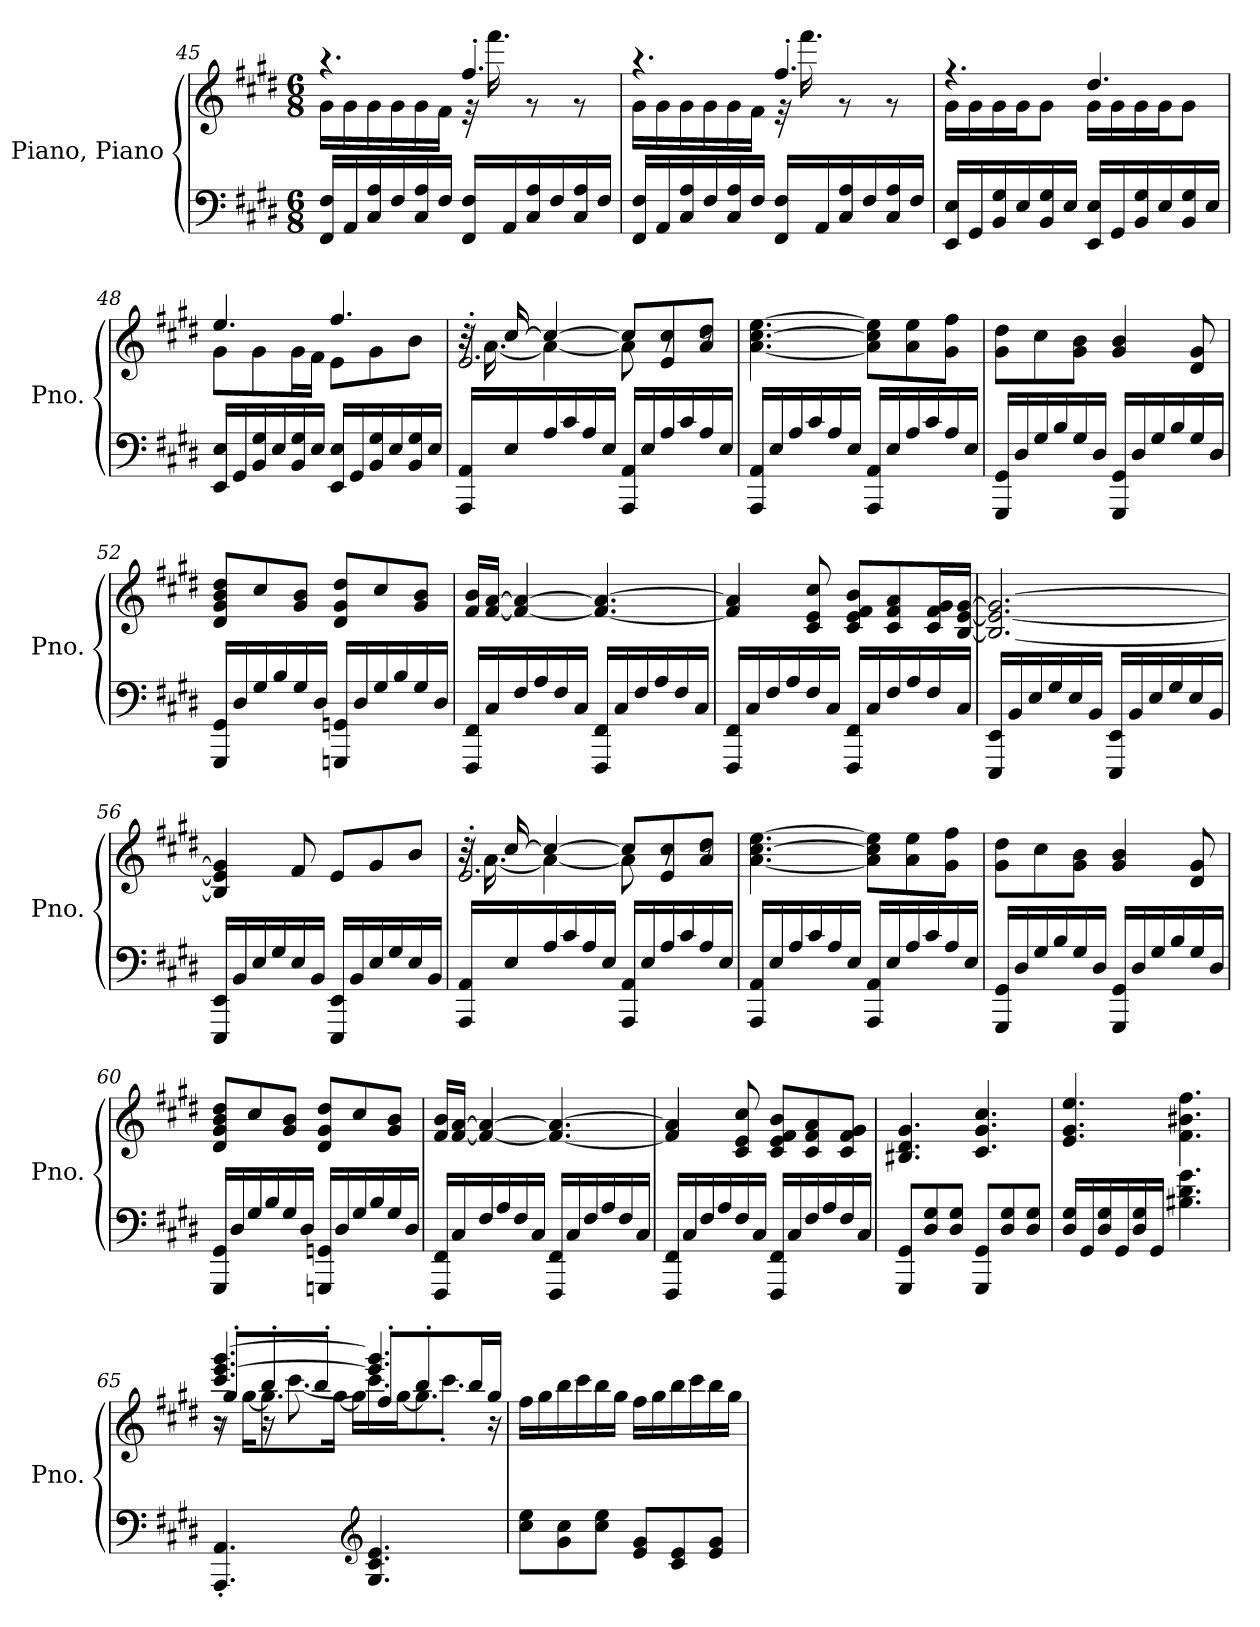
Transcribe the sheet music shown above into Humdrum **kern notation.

**kern	**kern
*part1	*part1
*staff2	*staff1
*I"Piano, Piano	*
*I'Pno.	*
*clefF4	*clefG2
*k[f#c#g#d#]	*k[f#c#g#d#]
*M6/8	*M6/8
=45	=45
*	*^
16FF#/ 16F#/LL	4.r	16g#\LL
16AA/	.	16g#\
16C#/ 16A/	.	16g#\
16F#/	.	16g#\
16C#/ 16A/	.	16g#\
16F#/JJ	.	16f#\JJ
16FF#/ 16F#/LL	4.ff#'/	32r
.	.	16.fff#\
16AA/	.	.
16C#/ 16A/	.	8r
16F#/	.	.
16C#/ 16A/	.	8r
16F#/JJ	.	.
!!LO:LB:g=z	!!
=46	=46	=46
16FF#/ 16F#/LL	4.r	16g#\LL
16AA/	.	16g#\
16C#/ 16A/	.	16g#\
16F#/	.	16g#\
16C#/ 16A/	.	16g#\
16F#/JJ	.	16f#\JJ
16FF#/ 16F#/LL	4.ff#'/	32r
.	.	16.fff#\
16AA/	.	.
16C#/ 16A/	.	8r
16F#/	.	.
16C#/ 16A/	.	8r
16F#/JJ	.	.
=47	=47	=47
16EE/ 16E/LL	4.r	16g#\LL
16GG#/	.	16g#\
16BB/ 16G#/	.	16g#\
16E/	.	16g#\J
16BB/ 16G#/	.	8g#\J
16E/JJ	.	.
16EE/ 16E/LL	4.dd#/	16g#\LL
16GG#/	.	16g#\
16BB/ 16G#/	.	16g#\
16E/	.	16g#\J
16BB/ 16G#/	.	8g#\J
16E/JJ	.	.
=48	=48	=48
16EE/ 16E/LL	4.ee/	8g#\L
16GG#/	.	.
16BB/ 16G#/	.	8g#\
16E/	.	.
16BB/ 16G#/	.	16g#\L
16E/JJ	.	16f#\JJ
16EE/ 16E/LL	4.ff#/	8e\L
16GG#/	.	.
16BB/ 16G#/	.	8g#\
16E/	.	.
16BB/ 16G#/	.	8b\J
16E/JJ	.	.
!!LO:PB:g=z
=49	=49	=49
*	*	*^
16AAA/ 16AA/LL	16r	32r	2.e'/
.	.	[16.a\	.
16E/	[16cc#/	.	.
16A/	4cc#/_	4a\_	.
16c#/	.	.	.
16A/	.	.	.
16E/JJ	.	.	.
16AAA/ 16AA/LL	8cc#/L]	8a\]	.
16E/	.	.	.
16A/	8e/ 8cc#/	8r	.
16c#/	.	.	.
16A/	8a/ 8dd#/J	8r	.
16E/JJ	.	.	.
*	*v	*v	*v
=50	=50
16AAA/ 16AA/LL	[4.a\ [4.cc#\ [4.ee\
16E/	.
16A/	.
16c#/	.
16A/	.
16E/JJ	.
16AAA/ 16AA/LL	8a\] 8cc#\] 8ee\]L
16E/	.
16A/	8a\ 8ee\
16c#/	.
16A/	8g#\ 8ff#\J
16E/JJ	.
=51	=51
16GGG#/ 16GG#/LL	8g#\ 8dd#\L
16D#/	.
16G#/	8cc#\
16B/	.
16G#/	8g#\ 8b\J
16D#/JJ	.
16GGG#/ 16GG#/LL	4g#/ 4b/
16D#/	.
16G#/	.
16B/	.
16G#/	8d#/ 8g#/
16D#/JJ	.
!!LO:LB:g=z
=52	=52
16GGG#/ 16GG#/LL	8d#/ 8g#/ 8b/ 8dd#/L
16D#/	.
16G#/	8cc#/
16B/	.
16G#/	8g#/ 8b/J
16D#/JJ	.
16GGGn/ 16GGn/LL	8d#/ 8g#/ 8dd#/L
16D#/	.
16G#/	8cc#/
16B/	.
16G#/	8g#/ 8b/J
16D#/JJ	.
=53	=53
16FFF#/ 16FF#/LL	16f#/ 16b/LL
16C#/	[16f#/ [16a/JJ
16F#/	4f#/_ 4a/_
16A/	.
16F#/	.
16C#/JJ	.
16FFF#/ 16FF#/LL	4.f#/_ 4.a/_
16C#/	.
16F#/	.
16A/	.
16F#/	.
16C#/JJ	.
=54	=54
16FFF#/ 16FF#/LL	4f#/] 4a/]
16C#/	.
16F#/	.
16A/	.
16F#/	8c#/ 8e/ 8cc#/
16C#/JJ	.
16FFF#/ 16FF#/LL	8c#/ 8e/ 8f#/ 8b/L
16C#/	.
16F#/	8c#/ 8f#/ 8a/
16A/	.
16F#/	16c#/ 16f#/ 16g#/L
16C#/JJ	[16B/ [16e/ [16g#/JJ
!!LO:LB:g=z
=55	=55
16EEE/ 16EE/LL	2.B/_ 2.e/_ 2.g#/_
16BB/	.
16E/	.
16G#/	.
16E/	.
16BB/JJ	.
16EEE/ 16EE/LL	.
16BB/	.
16E/	.
16G#/	.
16E/	.
16BB/JJ	.
=56	=56
16EEE/ 16EE/LL	4B/] 4e/] 4g#/]
16BB/	.
16E/	.
16G#/	.
16E/	8f#/
16BB/JJ	.
16EEE/ 16EE/LL	8e/L
16BB/	.
16E/	8g#/
16G#/	.
16E/	8b/J
16BB/JJ	.
=57	=57
*	*^
*	*	*^
16AAA/ 16AA/LL	16r	32r	2.e'/
.	.	[16.a\	.
16E/	[16cc#/	.	.
16A/	4cc#/_	4a\_	.
16c#/	.	.	.
16A/	.	.	.
16E/JJ	.	.	.
16AAA/ 16AA/LL	8cc#/L]	8a\]	.
16E/	.	.	.
16A/	8e/ 8cc#/	8r	.
16c#/	.	.	.
16A/	8a/ 8dd#/J	8r	.
16E/JJ	.	.	.
*	*v	*v	*v
!!LO:LB:g=z
=58	=58
16AAA/ 16AA/LL	[4.a\ [4.cc#\ [4.ee\
16E/	.
16A/	.
16c#/	.
16A/	.
16E/JJ	.
16AAA/ 16AA/LL	8a\] 8cc#\] 8ee\]L
16E/	.
16A/	8a\ 8ee\
16c#/	.
16A/	8g#\ 8ff#\J
16E/JJ	.
=59	=59
16GGG#/ 16GG#/LL	8g#\ 8dd#\L
16D#/	.
16G#/	8cc#\
16B/	.
16G#/	8g#\ 8b\J
16D#/JJ	.
16GGG#/ 16GG#/LL	4g#/ 4b/
16D#/	.
16G#/	.
16B/	.
16G#/	8d#/ 8g#/
16D#/JJ	.
=60	=60
16GGG#/ 16GG#/LL	8d#/ 8g#/ 8b/ 8dd#/L
16D#/	.
16G#/	8cc#/
16B/	.
16G#/	8g#/ 8b/J
16D#/JJ	.
16GGGn/ 16GGn/LL	8d#/ 8g#/ 8dd#/L
16D#/	.
16G#/	8cc#/
16B/	.
16G#/	8g#/ 8b/J
16D#/JJ	.
!!LO:LB:g=z
=61	=61
16FFF#/ 16FF#/LL	16f#/ 16b/LL
16C#/	[16f#/ [16a/JJ
16F#/	4f#/_ 4a/_
16A/	.
16F#/	.
16C#/JJ	.
16FFF#/ 16FF#/LL	4.f#/_ 4.a/_
16C#/	.
16F#/	.
16A/	.
16F#/	.
16C#/JJ	.
=62	=62
16FFF#/ 16FF#/LL	4f#/] 4a/]
16C#/	.
16F#/	.
16A/	.
16F#/	8c#/ 8e/ 8cc#/
16C#/JJ	.
16FFF#/ 16FF#/LL	8c#/ 8e/ 8f#/ 8b/L
16C#/	.
16F#/	8c#/ 8f#/ 8a/
16A/	.
16F#/	8c#/ 8f#/ 8g#/J
16C#/JJ	.
=63	=63
8GGG#/ 8GG#/L	4.B#X/ 4.d#/ 4.g#/
8D#/ 8G#/	.
8D#/ 8G#/J	.
8GGG#/ 8GG#/L	4.c#/ 4.g#/ 4.cc#/
8D#/ 8G#/	.
8D#/ 8G#/J	.
=64	=64
16D#/ 16G#/LL	4.e/ 4.g#/ 4.ee/
16GG#/	.
16D#/ 16G#/	.
16GG#/	.
16D#/ 16G#/	.
16GG#/JJ	.
4.B#X\ 4.d#\ 4.g#\	4.f#\ 4.b#X\ 4.ff#\
!!LO:PB:g=z
=65	=65
*	*^
*	*	*^
*	*	*	*^
4.AAA/' 4.AA/'	4.ccc#/ [4.eee/ [4.ggg#/	8r	8gg#'/L	16r
.	.	.	.	[16gg#\KL
.	.	16r	8bb'/	8.gg#\]
.	.	[8.ccc#\	.	.
.	.	.	8bb'/J	.
.	.	.	.	[16gg#\Jk
*clefG2	*	*	*	*
4.G#/ 4.c#/ 4.e/	4.eee/] 4.ggg#/]	8.ccc#\L]	8ff#'/L	16gg#\LL]
.	.	.	.	[16gg#\J
.	.	.	8bb'/	8.gg#\J]
.	.	8.ccc#'\J	.	.
.	.	.	16bb/L	.
.	.	.	16gg#/JJ	16r
*	*v	*v	*v	*v
=66	=66
8cc#\ 8ee\L	16ff#\LL
.	16gg#\
8g#\ 8cc#\	16bb\
.	16ccc#\
8cc#\ 8ee\J	16bb\
.	16gg#\JJ
8e/ 8g#/L	16ff#\LL
.	16gg#\
8c#/ 8e/	16bb\
.	16ccc#\
8e/ 8g#/J	16bb\
.	16gg#\JJ
=	=
*-	*-
